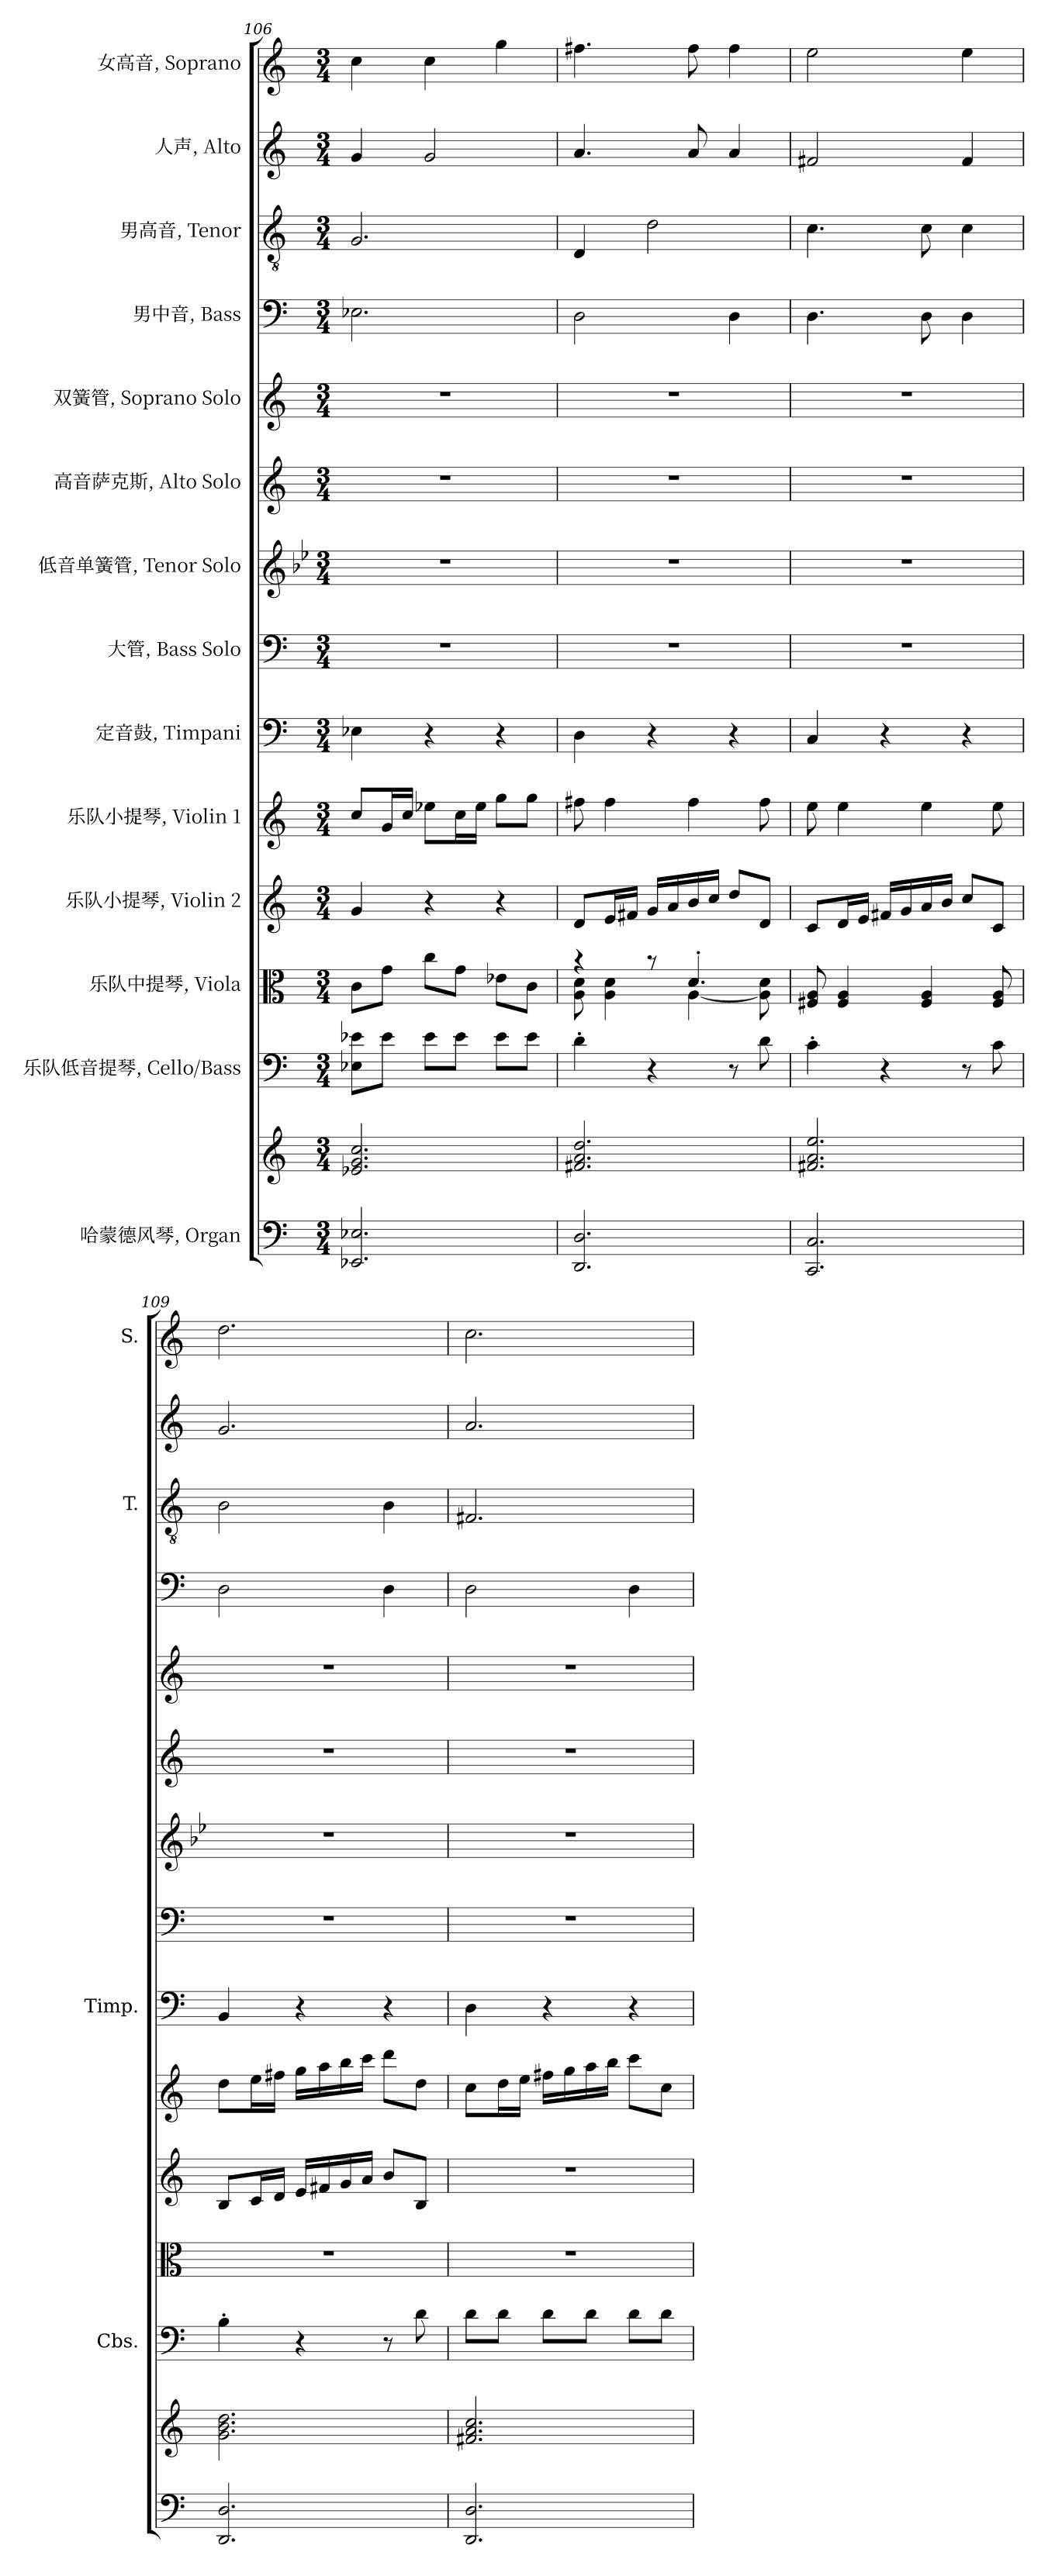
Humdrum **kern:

**kern	**kern	**kern	**kern	**kern	**kern	**kern	**kern	**kern	**kern	**kern	**kern	**kern	**kern	**kern
*part14	*part14	*part13	*part12	*part11	*part10	*part9	*part8	*part7	*part6	*part5	*part4	*part3	*part2	*part1
*staff15	*staff14	*staff13	*staff12	*staff11	*staff10	*staff9	*staff8	*staff7	*staff6	*staff5	*staff4	*staff3	*staff2	*staff1
*I"哈蒙德风琴, Organ	*	*I"乐队低音提琴, Cello/Bass	*I"乐队中提琴, Viola	*I"乐队小提琴, Violin 2	*I"乐队小提琴, Violin 1	*I"定音鼓, Timpani	*I"大管, Bass Solo	*I"低音单簧管, Tenor Solo	*I"高音萨克斯, Alto Solo	*I"双簧管, Soprano Solo	*I"男中音, Bass	*I"男高音, Tenor	*I"人声, Alto	*I"女高音, Soprano
*	*	*I'Cbs.	*	*	*	*I'Timp.	*	*	*	*	*	*I'T.	*	*I'S.
!!LO:PB:g=z
*clefF4	*clefG2	*clefF4	*clefC3	*clefG2	*clefG2	*clefF4	*clefF4	*clefG2	*clefG2	*clefG2	*clefF4	*clefGv2	*clefG2	*clefG2
*	*	*ITrd7c12	*	*	*	*	*	*ITrd8c14	*ITrd1c2	*	*	*	*	*
*k[]	*k[]	*k[]	*k[]	*k[]	*k[]	*k[]	*k[]	*k[b-e-]	*k[b-e-]	*k[]	*k[]	*k[]	*k[]	*k[]
*M3/4	*M3/4	*M3/4	*M3/4	*M3/4	*M3/4	*M3/4	*M3/4	*M3/4	*M3/4	*M3/4	*M3/4	*M3/4	*M3/4	*M3/4
=106	=106	=106	=106	=106	=106	=106	=106	=106	=106	=106	=106	=106	=106	=106
2.EE-X/ 2.E-X/	2.e-X/ 2.g/ 2.cc/	8EE-X\ 8E-X\L	8c\L	4g/	8cc/L	4E-X\	2.r	2.r	2.r	2.r	2.E-X\	2.G/	4g/	4cc\
.	.	8E-\J	8g\J	.	16g/L	.	.	.	.	.	.	.	.	.
.	.	.	.	.	16cc/JJ	.	.	.	.	.	.	.	.	.
.	.	8E-\L	8cc\L	4r	8ee-X\L	4r	.	.	.	.	.	.	2g/	4cc\
.	.	8E-\J	8g\J	.	16cc\L	.	.	.	.	.	.	.	.	.
.	.	.	.	.	16ee-\JJ	.	.	.	.	.	.	.	.	.
.	.	8E-\L	8e-X\L	4r	8gg\L	4r	.	.	.	.	.	.	.	4gg\
.	.	8E-\J	8c\J	.	8gg\J	.	.	.	.	.	.	.	.	.
=107	=107	=107	=107	=107	=107	=107	=107	=107	=107	=107	=107	=107	=107	=107
*	*	*	*^	*	*	*	*	*	*	*	*	*	*	*
2.DD/ 2.D/	2.f#X/ 2.a/ 2.dd/	4D'\	4r	8A\ 8d\	8d/L	8ff#X\	4D\	2.r	2.r	2.r	2.r	2D\	4D/	4.a/	4.ff#X\
.	.	.	.	4A\ 4d\	16e/L	4ff#\	.	.	.	.	.	.	.	.	.
.	.	.	.	.	16f#X/JJ	.	.	.	.	.	.	.	.	.	.
.	.	4r	8r	.	16g/LL	.	4r	.	.	.	.	.	2d\	.	.
.	.	.	.	.	16a/	.	.	.	.	.	.	.	.	.	.
.	.	.	4.d'/	[4A\	16b/	4ff#\	.	.	.	.	.	.	.	8a/	8ff#\
.	.	.	.	.	16cc/JJ	.	.	.	.	.	.	.	.	.	.
.	.	8r	.	.	8dd/L	.	4r	.	.	.	.	4D\	.	4a/	4ff#\
.	.	8D\	.	8A\] 8d\	8d/J	8ff#\	.	.	.	.	.	.	.	.	.
*	*	*	*v	*v	*	*	*	*	*	*	*	*	*	*	*
=108	=108	=108	=108	=108	=108	=108	=108	=108	=108	=108	=108	=108	=108	=108
2.CC/ 2.C/	2.f#X/ 2.a/ 2.ee/	4C'\	8F#X/ 8A/	8c/L	8ee\	4C/	2.r	2.r	2.r	2.r	4.D\	4.c\	2f#X/	2ee\
.	.	.	4F#/ 4A/	16d/L	4ee\	.	.	.	.	.	.	.	.	.
.	.	.	.	16e/JJ	.	.	.	.	.	.	.	.	.	.
.	.	4r	.	16f#X/LL	.	4r	.	.	.	.	.	.	.	.
.	.	.	.	16g/	.	.	.	.	.	.	.	.	.	.
.	.	.	4F#/ 4A/	16a/	4ee\	.	.	.	.	.	8D\	8c\	.	.
.	.	.	.	16b/JJ	.	.	.	.	.	.	.	.	.	.
.	.	8r	.	8cc/L	.	4r	.	.	.	.	4D\	4c\	4f#/	4ee\
.	.	8C\	8F#/ 8A/	8c/J	8ee\	.	.	.	.	.	.	.	.	.
!!LO:PB:g=z
=109	=109	=109	=109	=109	=109	=109	=109	=109	=109	=109	=109	=109	=109	=109
2.DD/ 2.D/	2.g\ 2.b\ 2.dd\	4BB'\	2.r	8B/L	8dd\L	4BB/	2.r	2.r	2.r	2.r	2D\	2B\	2.g/	2.dd\
.	.	.	.	16c/L	16ee\L	.	.	.	.	.	.	.	.	.
.	.	.	.	16d/JJ	16ff#X\JJ	.	.	.	.	.	.	.	.	.
.	.	4r	.	16e/LL	16gg\LL	4r	.	.	.	.	.	.	.	.
.	.	.	.	16f#X/	16aa\	.	.	.	.	.	.	.	.	.
.	.	.	.	16g/	16bb\	.	.	.	.	.	.	.	.	.
.	.	.	.	16a/JJ	16ccc\JJ	.	.	.	.	.	.	.	.	.
.	.	8r	.	8b/L	8ddd\L	4r	.	.	.	.	4D\	4B\	.	.
.	.	8D\	.	8B/J	8dd\J	.	.	.	.	.	.	.	.	.
=110	=110	=110	=110	=110	=110	=110	=110	=110	=110	=110	=110	=110	=110	=110
2.DD/ 2.D/	2.f#X/ 2.a/ 2.cc/	8D\L	2.r	2.r	8cc\L	4D\	2.r	2.r	2.r	2.r	2D\	2.F#X/	2.a/	2.cc\
.	.	8D\J	.	.	16dd\L	.	.	.	.	.	.	.	.	.
.	.	.	.	.	16ee\JJ	.	.	.	.	.	.	.	.	.
.	.	8D\L	.	.	16ff#X\LL	4r	.	.	.	.	.	.	.	.
.	.	.	.	.	16gg\	.	.	.	.	.	.	.	.	.
.	.	8D\J	.	.	16aa\	.	.	.	.	.	.	.	.	.
.	.	.	.	.	16bb\JJ	.	.	.	.	.	.	.	.	.
.	.	8D\L	.	.	8ccc\L	4r	.	.	.	.	4D\	.	.	.
.	.	8D\J	.	.	8cc\J	.	.	.	.	.	.	.	.	.
=	=	=	=	=	=	=	=	=	=	=	=	=	=	=
*-	*-	*-	*-	*-	*-	*-	*-	*-	*-	*-	*-	*-	*-	*-
